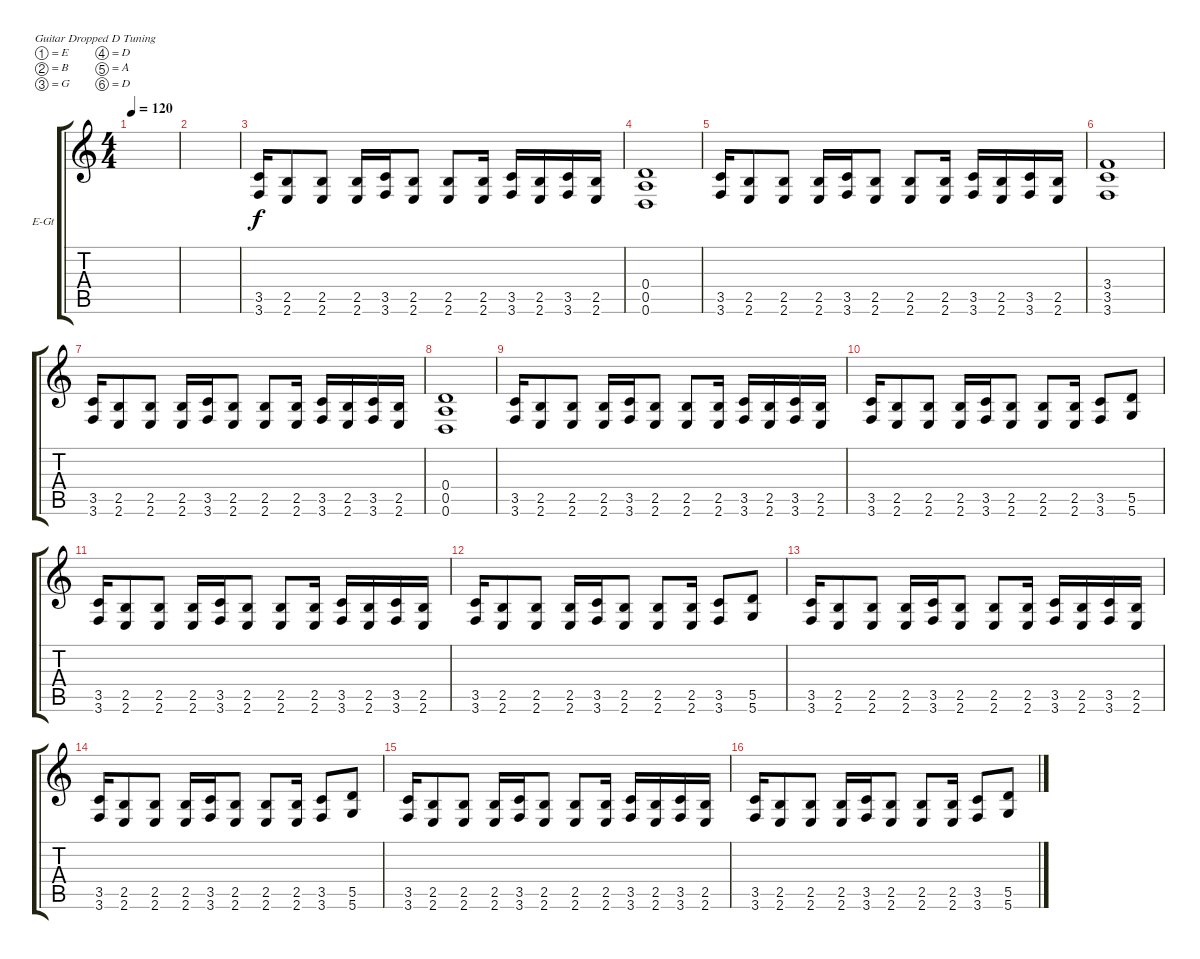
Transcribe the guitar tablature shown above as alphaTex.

\bracketExtendMode groupsimilarinstruments
\firstSystemTrackNameOrientation horizontal
\otherSystemsTrackNameOrientation horizontal
\track ("Distortion-guitar (Paul)" "E-Gt") {instrument distortionguitar}
\staff {score tabs}
\tuning (E4 B3 G3 D3 A2 D2)
\ts (4 4)
\tempo 120
\clef g2
\ks c
|
|
(3.5 3.6).16 (2.5 2.6).8 (2.5 2.6).8 (2.5 2.6).16 (3.5 3.6).16 (2.5 2.6).8 (2.5 2.6).8 (2.5 2.6).16 (3.5 3.6).16 (2.5 2.6).16 (3.5 3.6).16 (2.5 2.6).16 |
(0.4 0.5 0.6).1 |
(3.5 3.6).16 (2.5 2.6).8 (2.5 2.6).8 (2.5 2.6).16 (3.5 3.6).16 (2.5 2.6).8 (2.5 2.6).8 (2.5 2.6).16 (3.5 3.6).16 (2.5 2.6).16 (3.5 3.6).16 (2.5 2.6).16 |
(3.4 3.5 3.6).1 |
(3.5 3.6).16 (2.5 2.6).8 (2.5 2.6).8 (2.5 2.6).16 (3.5 3.6).16 (2.5 2.6).8 (2.5 2.6).8 (2.5 2.6).16 (3.5 3.6).16 (2.5 2.6).16 (3.5 3.6).16 (2.5 2.6).16 |
(0.4 0.5 0.6).1 |
(3.5 3.6).16 (2.5 2.6).8 (2.5 2.6).8 (2.5 2.6).16 (3.5 3.6).16 (2.5 2.6).8 (2.5 2.6).8 (2.5 2.6).16 (3.5 3.6).16 (2.5 2.6).16 (3.5 3.6).16 (2.5 2.6).16 |
(3.5 3.6).16 (2.5 2.6).8 (2.5 2.6).8 (2.5 2.6).16 (3.5 3.6).16 (2.5 2.6).8 (2.5 2.6).8 (2.5 2.6).16 (3.5 3.6).8 (5.5 5.6).8 |
(3.5 3.6).16 (2.5 2.6).8 (2.5 2.6).8 (2.5 2.6).16 (3.5 3.6).16 (2.5 2.6).8 (2.5 2.6).8 (2.5 2.6).16 (3.5 3.6).16 (2.5 2.6).16 (3.5 3.6).16 (2.5 2.6).16 |
(3.5 3.6).16 (2.5 2.6).8 (2.5 2.6).8 (2.5 2.6).16 (3.5 3.6).16 (2.5 2.6).8 (2.5 2.6).8 (2.5 2.6).16 (3.5 3.6).8 (5.5 5.6).8 |
(3.5 3.6).16 (2.5 2.6).8 (2.5 2.6).8 (2.5 2.6).16 (3.5 3.6).16 (2.5 2.6).8 (2.5 2.6).8 (2.5 2.6).16 (3.5 3.6).16 (2.5 2.6).16 (3.5 3.6).16 (2.5 2.6).16 |
(3.5 3.6).16 (2.5 2.6).8 (2.5 2.6).8 (2.5 2.6).16 (3.5 3.6).16 (2.5 2.6).8 (2.5 2.6).8 (2.5 2.6).16 (3.5 3.6).8 (5.5 5.6).8 |
(3.5 3.6).16 (2.5 2.6).8 (2.5 2.6).8 (2.5 2.6).16 (3.5 3.6).16 (2.5 2.6).8 (2.5 2.6).8 (2.5 2.6).16 (3.5 3.6).16 (2.5 2.6).16 (3.5 3.6).16 (2.5 2.6).16 |
(3.5 3.6).16 (2.5 2.6).8 (2.5 2.6).8 (2.5 2.6).16 (3.5 3.6).16 (2.5 2.6).8 (2.5 2.6).8 (2.5 2.6).16 (3.5 3.6).8 (5.5 5.6).8
